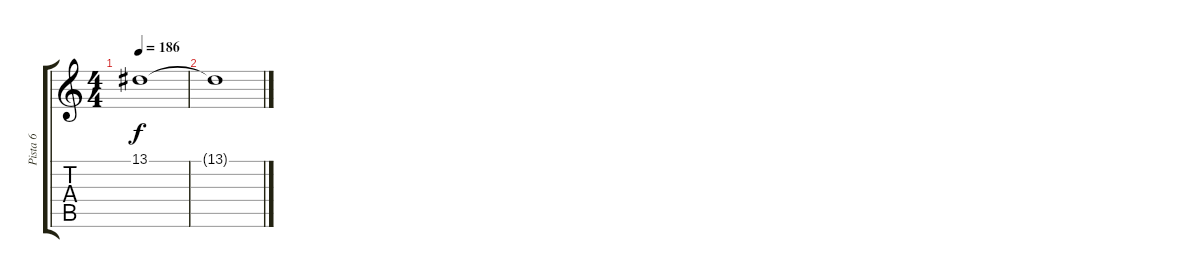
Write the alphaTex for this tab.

\track ("Pista 6" "Pista 6") {instrument stringensemble1}
\staff {score tabs}
\tuning (D4 A3 F3 C3 G2 D2) {hide}
\ts (4 4)
\tempo 186
\clef g2
\ks c
13.1{t}.1{dy f} |
13.1{t}.1
